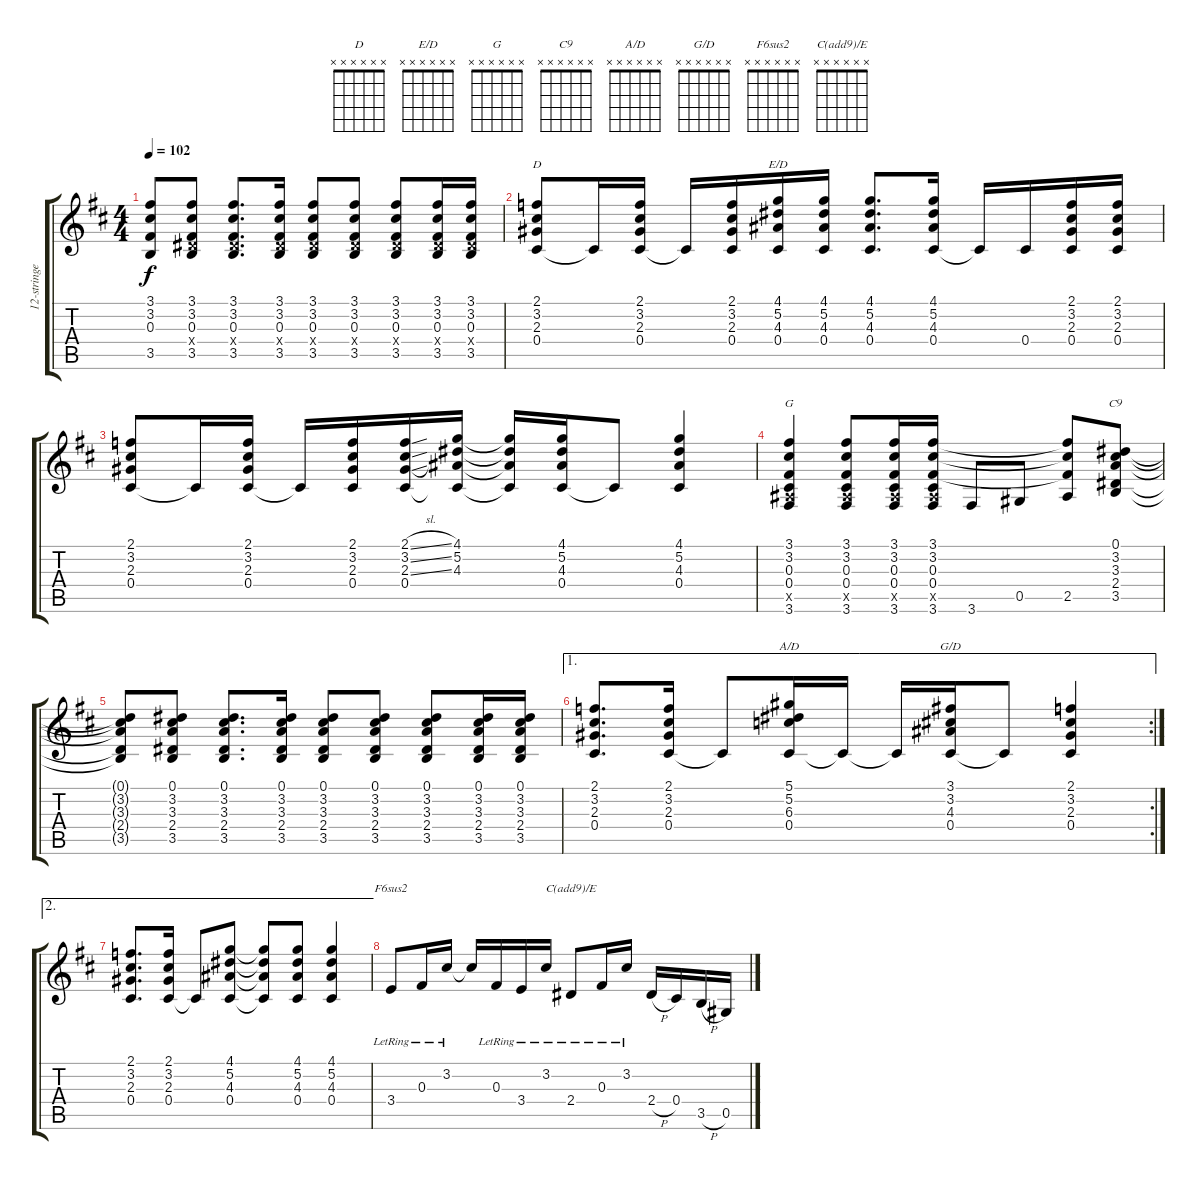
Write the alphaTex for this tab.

\track ("12-stringed Acoustic" "12-stringe") {instrument acousticguitarsteel}
\staff {score tabs}
\tuning (Eb4 Bb3 Gb3 Db3 Ab2 Eb2) {hide}
\chord ("D" x x x x x x)
\chord ("E/D" x x x x x x)
\chord ("G" x x x x x x)
\chord ("C9" x x x x x x)
\chord ("A/D" x x x x x x)
\chord ("G/D" x x x x x x)
\chord ("F6sus2" x x x x x x)
\chord ("C(add9)/E" x x x x x x)
\ts (4 4)
\tempo 102
\clef g2
\ks d
(3.1{t} 3.2{t} 0.3{t} 3.5{t}).8{dy f} (3.1 3.2 0.3 2.4{x} 3.5).8 (3.1 3.2 0.3 2.4{x} 3.5).8{d} (3.1 3.2 0.3 2.4{x} 3.5).16 (3.1 3.2 0.3 2.4{x} 3.5).8 (3.1 3.2 0.3 2.4{x} 3.5).8 (3.1 3.2 0.3 2.4{x} 3.5).8 (3.1 3.2 0.3 2.4{x} 3.5).16 (3.1 3.2 0.3 2.4{x} 3.5).16 |
(2.1 3.2 2.3 0.4).8{ch "D"} 0.4{t}.16 (2.1 3.2 2.3 0.4).16 0.4{t}.16 (2.1 3.2 2.3 0.4).16 (4.1 5.2 4.3 0.4).16{ch "E/D"} (4.1 5.2 4.3 0.4).16 (4.1 5.2 4.3 0.4).8{d} (4.1 5.2 4.3 0.4).16 0.4{t}.16 0.4.16 (2.1 3.2 2.3 0.4).16 (2.1 3.2 2.3 0.4).16 |
(2.1 3.2 2.3 0.4).8 0.4{t}.16 (2.1 3.2 2.3 0.4).16 0.4{t}.16 (2.1 3.2 2.3 0.4).16 (2.1{sl} 3.2{sl} 2.3{sl} 0.4).16 (4.1 5.2 4.3 0.4{t}).16 (4.1{t} 5.2{t} 4.3{t} 0.4{t}).16 (4.1 5.2 4.3 0.4).16 0.4{t}.8 (4.1 5.2 4.3 0.4).4 |
(3.1 3.2 0.3 0.4 2.5{x} 3.6).4{ch "G"} (3.1 3.2 0.3 0.4 2.5{x} 3.6).8 (3.1 3.2 0.3 0.4 2.5{x} 3.6).16 (3.1 3.2 0.3 0.4 2.5{x} 3.6).16 3.6.8 0.5.8 (3.1{t} 3.2{t} 0.3{t} 2.5).8 (0.1 3.2 3.3 2.4 3.5).8{ch "C9"} |
(0.1{t} 3.2{t} 3.3{t} 2.4{t} 3.5{t}).8 (0.1 3.2 3.3 2.4 3.5).8 (0.1 3.2 3.3 2.4 3.5).8{d} (0.1 3.2 3.3 2.4 3.5).16 (0.1 3.2 3.3 2.4 3.5).8 (0.1 3.2 3.3 2.4 3.5).8 (0.1 3.2 3.3 2.4 3.5).8 (0.1 3.2 3.3 2.4 3.5).16 (0.1 3.2 3.3 2.4 3.5).16 |
\ae 1
\rc 2
(2.1 3.2 2.3 0.4).8{d} (2.1 3.2 2.3 0.4).16 0.4{t}.8 (5.1 5.2 6.3 0.4).16{ch "A/D"} 0.4{t}.16 0.4{t}.16 (3.1 3.2 4.3 0.4).16{ch "G/D"} 0.4{t}.8 (2.1 3.2 2.3 0.4).4 |
\ae 2
(2.1 3.2 2.3 0.4).8{d} (2.1 3.2 2.3 0.4).16 0.4{t}.8 (4.1 5.2 4.3 0.4).8 (4.1{t} 5.2{t} 4.3{t} 0.4{t}).8 (4.1 5.2 4.3 0.4).8 (4.1 5.2 4.3 0.4).4 |
3.4{lr}.8{ch "F6sus2"} 0.3{lr}.16 3.2{lr}.16 3.2{t}.16 0.3{lr}.16 3.4{lr}.16 3.2{lr}.16 2.4{lr}.8{ch "C(add9)/E"} 0.3{lr}.16 3.2{lr}.16 2.4{h}.16 0.4.16 3.5{h}.16 0.5.16
